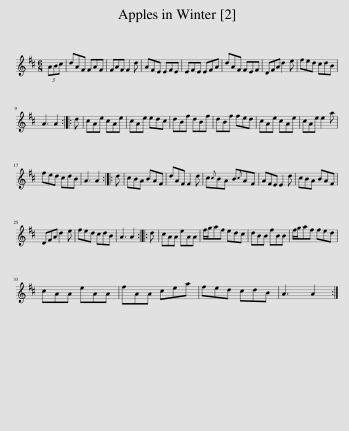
X:1
L:1/8
M:6/8
I:linebreak $
K:D
V:1 treble
V:1
 (3ABc | dAF FAF | FAF F2 d | AFE EFE | EFE EFA | %5
 dAF FEF | DFA d2 e | fed cdB |$ A3 A2 :: d | %10
 cAe cAe | cAe edc | dBf dBf | dBf fed | cAe cAe | %15
 cAe e2 a |$ fed cdB | A3 A2 :: d | cBA BAF | %20
 dAF F2 d | c{c}BA B{c}AF | AFE E2 d | cBA BAF |$ DFA d2 e | %25
 fed cdB | A3 A2 :: d | cAA eAA | f/g/af edc | %30
 dBB fBB | f/g/af fed |$ cAA eAA | fAA cea | fed cdB | %35
 A3 A2 :| %36
